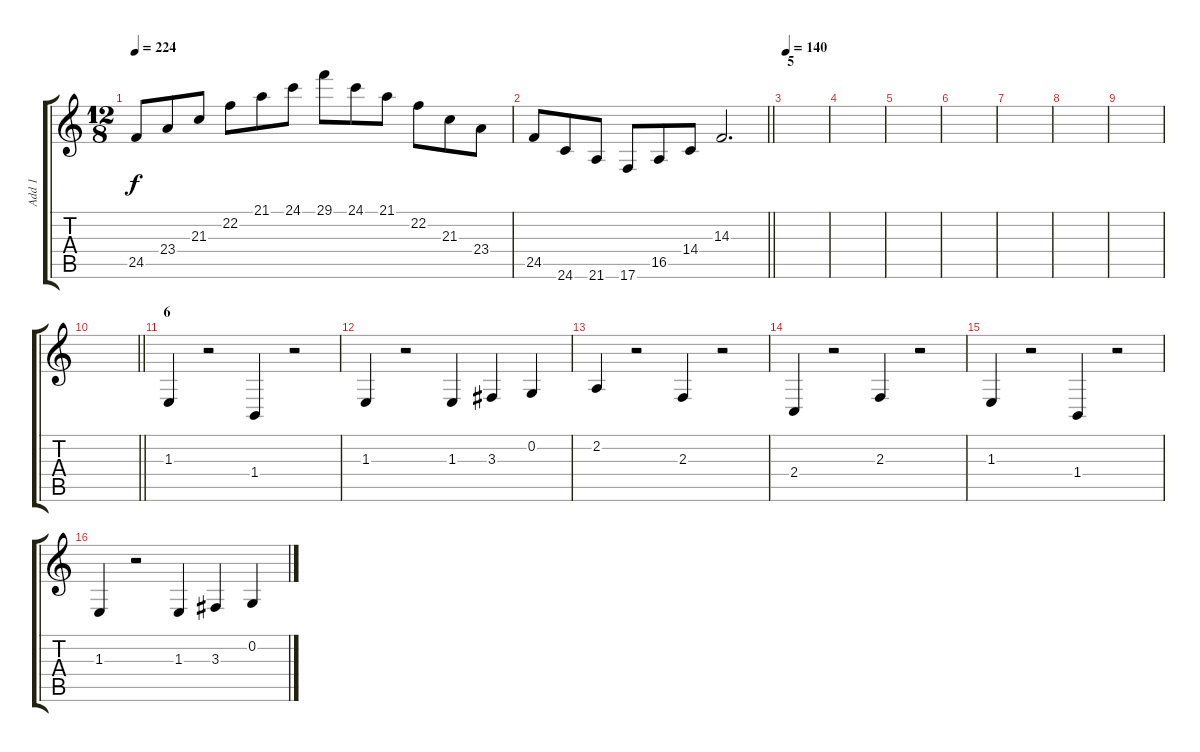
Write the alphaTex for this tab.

\track ("Add 1" "Add 1") {instrument lead1square}
\staff {score tabs}
\tuning (C4 G3 Eb3 Bb2 F2 C2) {hide}
\ts (12 8)
\tempo 224
\clef g2
\ks c
24.5.8{dy f} 23.4.8 21.3.8 22.2.8 21.1.8 24.1.8 29.1.8 24.1.8 21.1.8 22.2.8 21.3.8 23.4.8 |
\barLineRight lightlight
24.5.8 24.6.8 21.6.8 17.6.8 16.5.8 14.4.8 14.3.2{d} |
\section ("" "5")
\tempo 140
|
|
|
|
|
|
|
\barLineRight lightlight
|
\section ("" "6")
1.3.4{instrument pizzicatostrings} r.2 1.4.4 r.2 |
1.3.4 r.2 1.3.4 3.3.4 0.2.4 |
2.2.4 r.2 2.3.4 r.2 |
2.4.4 r.2 2.3.4 r.2 |
1.3.4 r.2 1.4.4 r.2 |
1.3.4 r.2 1.3.4 3.3.4 0.2.4
